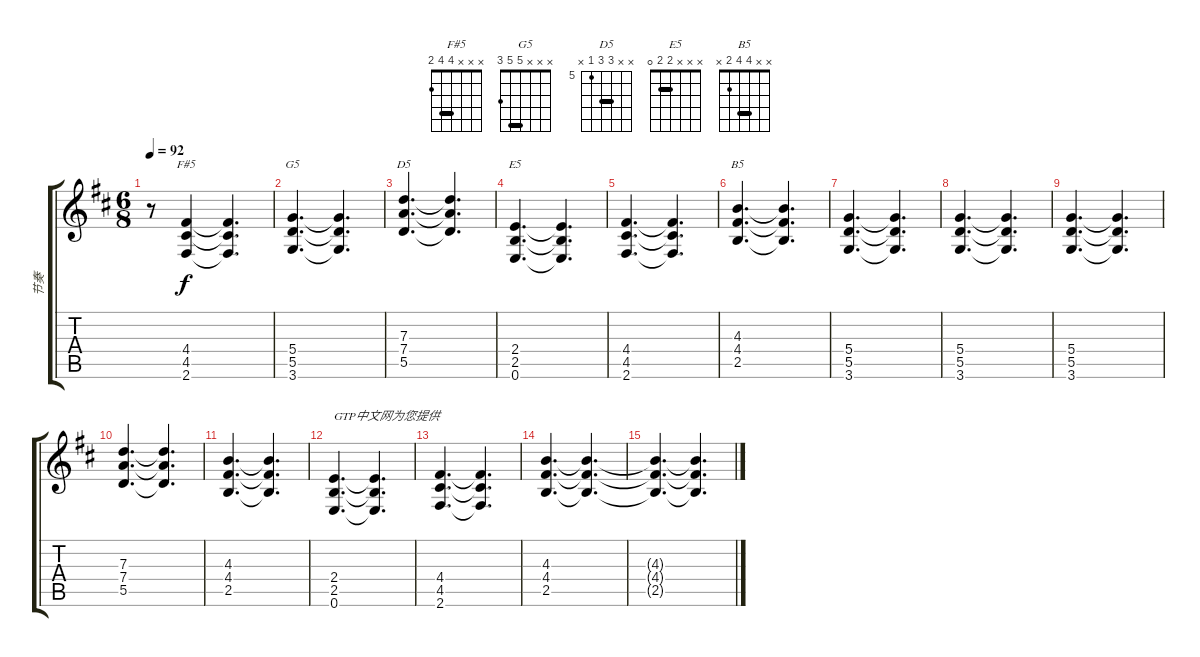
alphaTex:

\track ("节奏" "节奏") {instrument distortionguitar}
\staff {score tabs}
\tuning (E4 B3 G3 D3 A2 E2) {hide}
\chord ("F#5" x x x 4 4 2) {barre 4}
\chord ("G5" x x x 5 5 3) {barre 5}
\chord ("D5" x x 7 7 5 x) {firstfret 5 barre 7}
\chord ("E5" x x x 2 2 0) {barre 2}
\chord ("B5" x x 4 4 2 x) {barre 4}
\ts (6 8)
\tempo 92
\clef g2
\ks d
r.8{dy f} (4.4 4.5 2.6).4{ch "F#5"} (4.4{t} 4.5{t} 2.6{t}).4{d} |
(5.4 5.5 3.6).4{d ch "G5"} (5.4{t} 5.5{t} 3.6{t}).4{d} |
(7.3 7.4 5.5).4{d ch "D5"} (7.3{t} 7.4{t} 5.5{t}).4{d} |
(2.4 2.5 0.6).4{d ch "E5"} (2.4{t} 2.5{t} 0.6{t}).4{d} |
(4.4 4.5 2.6).4{d} (4.4{t} 4.5{t} 2.6{t}).4{d} |
(4.3 4.4 2.5).4{d ch "B5"} (4.3{t} 4.4{t} 2.5{t}).4{d} |
(5.4 5.5 3.6).4{d} (5.4{t} 5.5{t} 3.6{t}).4{d} |
(5.4 5.5 3.6).4{d} (5.4{t} 5.5{t} 3.6{t}).4{d} |
(5.4 5.5 3.6).4{d} (5.4{t} 5.5{t} 3.6{t}).4{d} |
(7.3 7.4 5.5).4{d} (7.3{t} 7.4{t} 5.5{t}).4{d} |
(4.3 4.4 2.5).4{d} (4.3{t} 4.4{t} 2.5{t}).4{d} |
(2.4 2.5 0.6).4{d txt "GTP中文网为您提供"} (2.4{t} 2.5{t} 0.6{t}).4{d} |
(4.4 4.5 2.6).4{d} (4.4{t} 4.5{t} 2.6{t}).4{d} |
(4.3 4.4 2.5).4{d} (4.3{t} 4.4{t} 2.5{t}).4{d} |
(4.3{t} 4.4{t} 2.5{t}).4{d} (4.3{t} 4.4{t} 2.5{t}).4{d}
